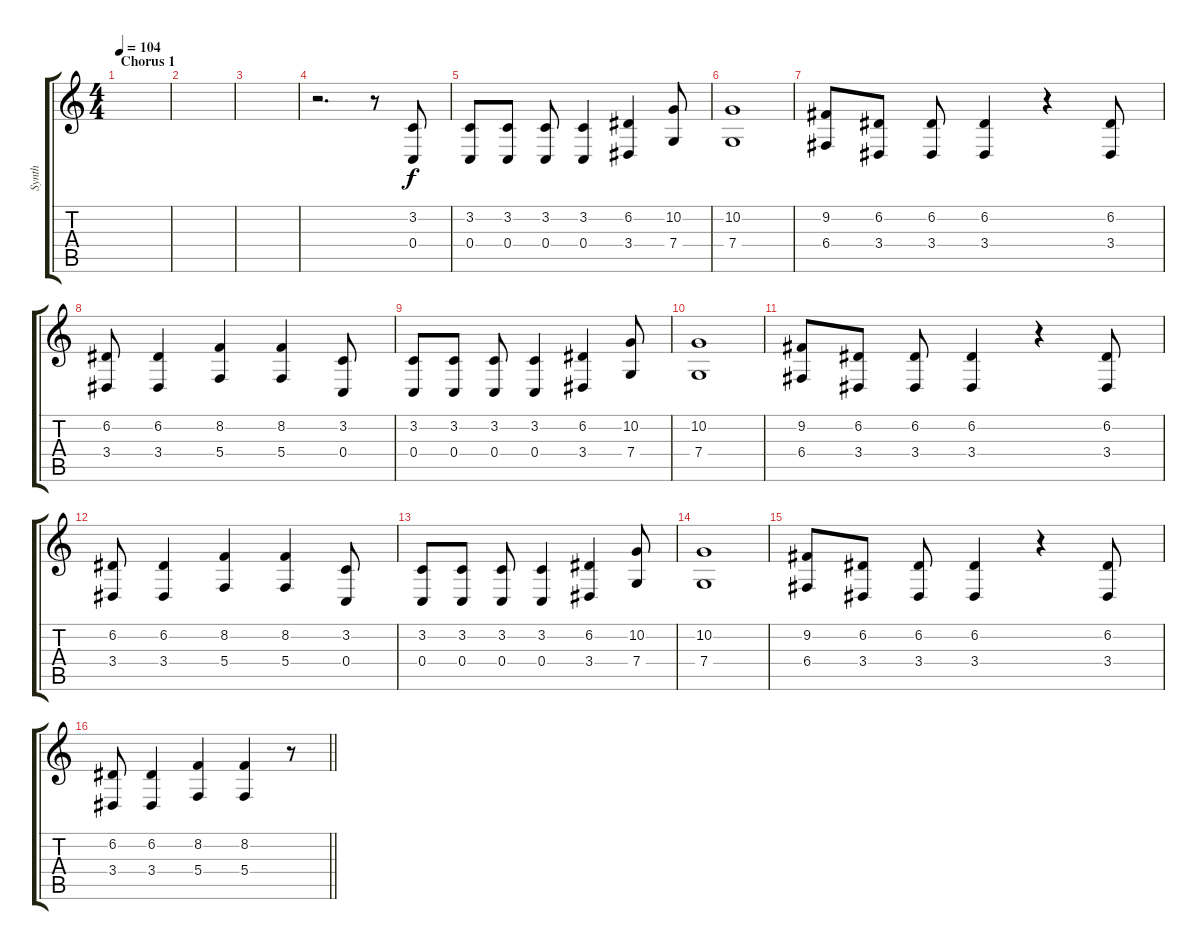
\track ("Synth" "Synth") {instrument synthvoice}
\staff {score tabs}
\tuning (D4 A3 F3 C3 G2 C2) {hide}
\ts (4 4)
\section ("" "Chorus 1")
\tempo 104
\clef g2
\ks c
|
|
|
r.2{d} r.8 (3.2 0.4).8 |
(3.2 0.4).8 (3.2 0.4).8 (3.2 0.4).8 (3.2 0.4).4 (6.2 3.4).4 (10.2 7.4).8 |
(10.2 7.4).1 |
(9.2 6.4).8 (6.2 3.4).8 (6.2 3.4).8 (6.2 3.4).4 r.4 (6.2 3.4).8 |
(6.2 3.4).8 (6.2 3.4).4 (8.2 5.4).4 (8.2 5.4).4 (3.2 0.4).8 |
(3.2 0.4).8 (3.2 0.4).8 (3.2 0.4).8 (3.2 0.4).4 (6.2 3.4).4 (10.2 7.4).8 |
(10.2 7.4).1 |
(9.2 6.4).8 (6.2 3.4).8 (6.2 3.4).8 (6.2 3.4).4 r.4 (6.2 3.4).8 |
(6.2 3.4).8 (6.2 3.4).4 (8.2 5.4).4 (8.2 5.4).4 (3.2 0.4).8 |
(3.2 0.4).8 (3.2 0.4).8 (3.2 0.4).8 (3.2 0.4).4 (6.2 3.4).4 (10.2 7.4).8 |
(10.2 7.4).1 |
(9.2 6.4).8 (6.2 3.4).8 (6.2 3.4).8 (6.2 3.4).4 r.4 (6.2 3.4).8 |
\barLineRight lightlight
(6.2 3.4).8 (6.2 3.4).4 (8.2 5.4).4 (8.2 5.4).4 r.8
